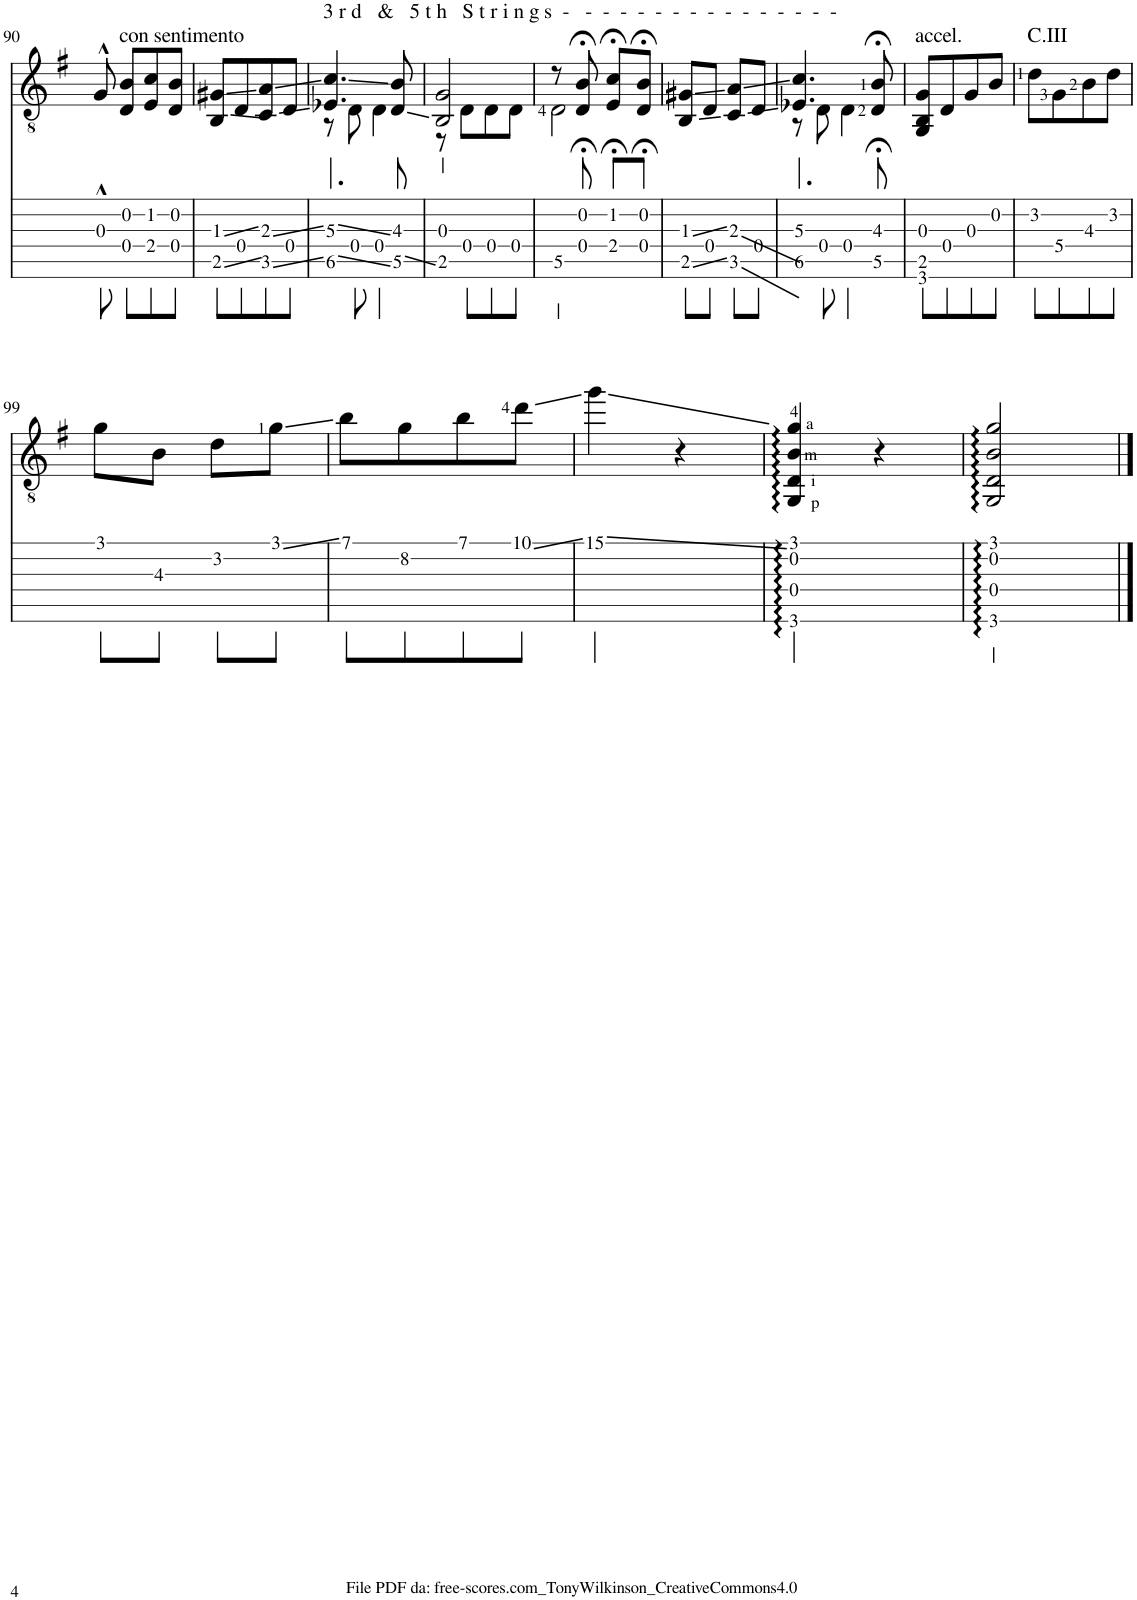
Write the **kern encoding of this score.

**kern	**kern
*part2	*part1
*staff2	*staff1
*I"Chitarra classica (Intavolatura)	*I"Guitar
!!LO:PB:g=z
*	*clefGv2
*k[f#]	*k[f#]
*M2/4	*M2/4
=90	=90
8G^^\	8G^^/
!	!LO:TX:a:t=con sentimento
8D\ 8B\L	8D/ 8B/L
8E\ 8c\	8E/ 8c/
8D\ 8B\J	8D/ 8B/J
=91	=91
8BB\ 8G#X\L	8BB/ 8G#X/L
8D\	8D/
8C\ 8A\	8C/ 8A/
8D\J	8D/J
=92	=92
*^	*^
!	!	!LO:TX:a:t=3 r d   &   5 t h   S t r i n g s  -   -  -  -  -  -  -  -  -  -  -  -  -  -  -  -	!
4.E-X/ 4.c/	8r	4.E-X/ 4.c/	8r
.	8D\	.	8D\
.	4D\	.	4D\
8D/ 8B/	.	8D/ 8B/	.
=93	=93	=93	=93
2BB/ 2G/	8r	2BB/ 2G/	8r
.	8D\L	.	8D\L
.	8D\	.	8D\
.	8D\J	.	8D\J
=94	=94	=94	=94
8r	2D\	8r	2D\
8D/;< 8B/;<	.	8D/;< 8B/;<	.
8E/;< 8c/;<L	.	8E/;< 8c/;<L	.
8D/;< 8B/;<J	.	8D/;< 8B/;<J	.
*v	*v	*	*
*	*v	*v
=95	=95
8BB\ 8G#X\L	8BB/ 8G#X/L
8D\J	8D/J
8C\ 8A\L	8C/ 8A/L
8D\J	8D/J
=96	=96
*^	*^
4.E-X/ 4.c/	8r	4.E-X/ 4.c/	8r
.	8D\	.	8D\
.	4D\	.	4D\
8D/;< 8B/;<	.	8D/;< 8B/;<	.
*v	*v	*	*
*	*v	*v
=97	=97
!	!LO:TX:a:t=accel.
8GG\ 8BB\ 8G\L	8GG/ 8BB/ 8G/L
8D\	8D/
8G\	8G/
8B\J	8B/J
=98	=98
!	!LO:TX:a:t=C.III
8d\L	8d\L
8G\	8G\
8B\	8B\
8d\J	8d\J
!!LO:LB:g=z
=99	=99
8g\L	8g\L
8B\J	8B\J
8d\L	8d\L
8g\J	8g\J
=100	=100
8b\L	8b\L
8g\	8g\
8b\	8b\
8dd\J	8dd\J
=101	=101
4gg\	4gg\
4r	4r
=102	=102
4GG\ 4D\ 4B\ 4g\	4GG/ 4D/ 4B/ 4g/
4r	4r
=103	=103
2GG\ 2D\ 2B\ 2g\	2GG/ 2D/ 2B/ 2g/
==	==
*-	*-
